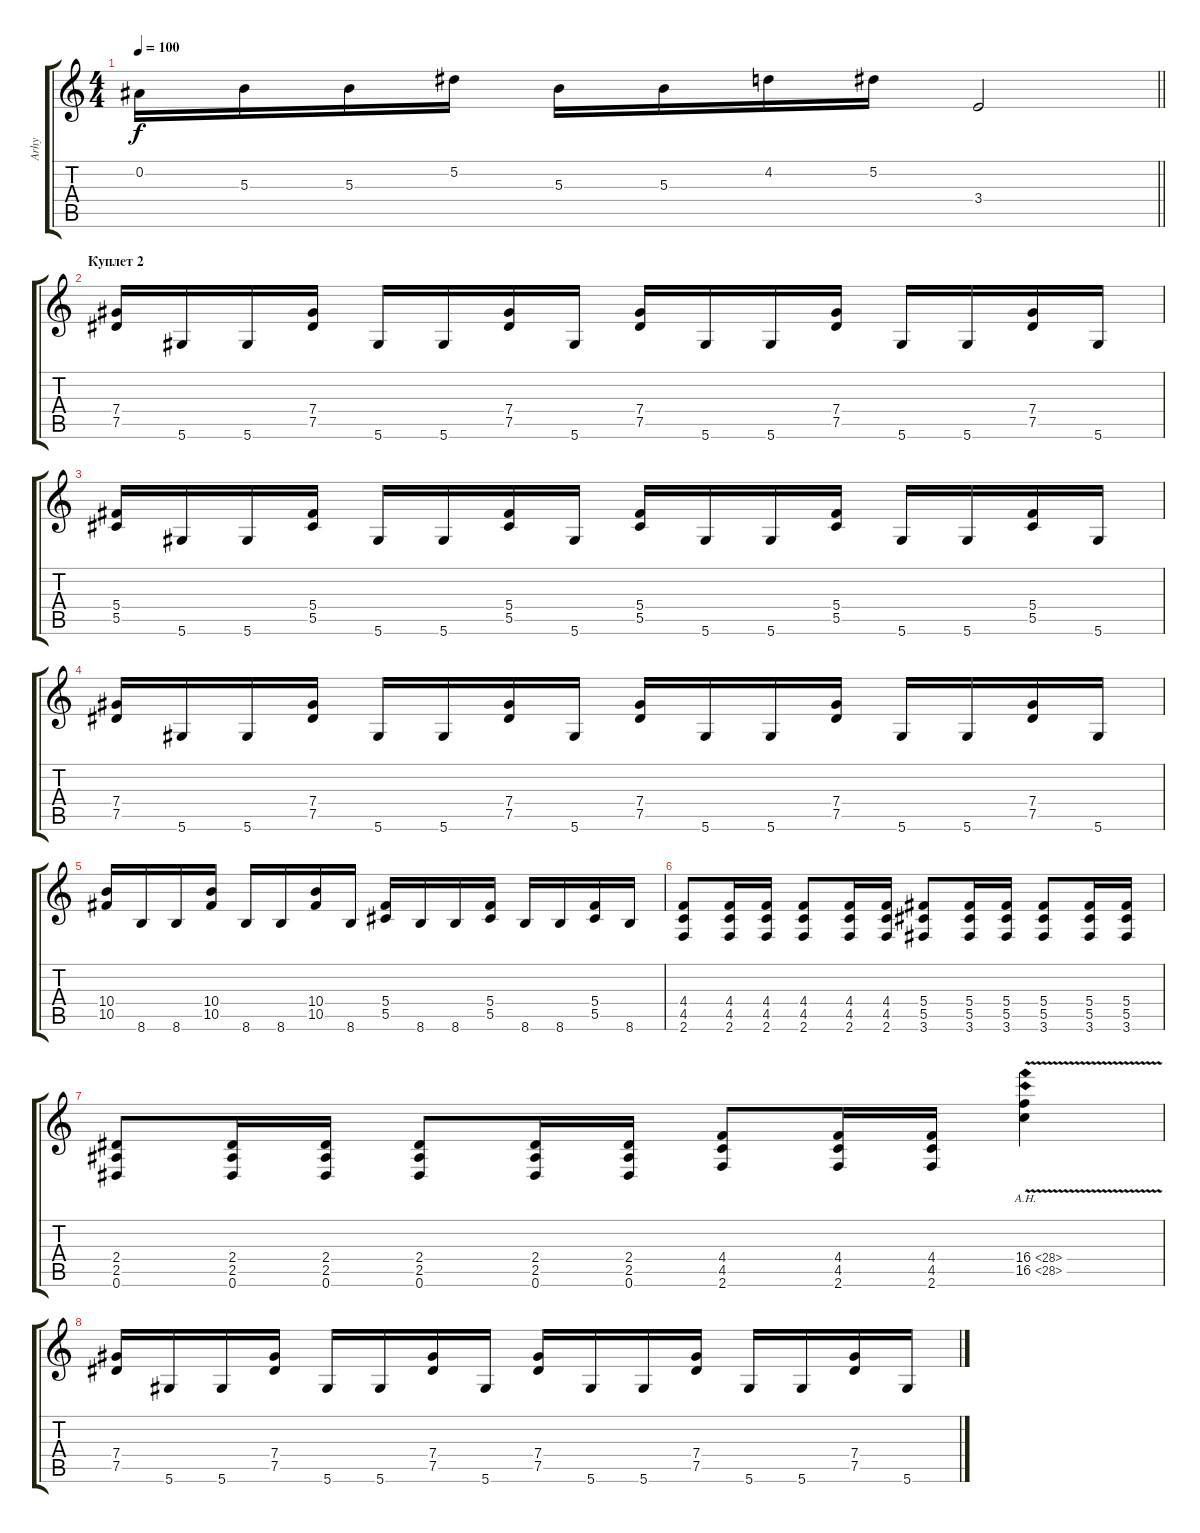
\track ("Arhy" "Arhy") {instrument distortionguitar}
\staff {score tabs}
\tuning (Eb4 Bb3 Gb3 Db3 Ab2 Eb2) {hide}
\ts (4 4)
\tempo 100
\clef g2
\barLineRight lightlight
\ks c
0.2.16{dy f} 5.3.16 5.3.16 5.2.16 5.3.16 5.3.16 4.2.16 5.2.16 3.4.2 |
\section ("" "Куплет 2")
(7.4 7.5).16 5.6.16 5.6.16 (7.4 7.5).16 5.6.16 5.6.16 (7.4 7.5).16 5.6.16 (7.4 7.5).16 5.6.16 5.6.16 (7.4 7.5).16 5.6.16 5.6.16 (7.4 7.5).16 5.6.16 |
(5.4 5.5).16 5.6.16 5.6.16 (5.4 5.5).16 5.6.16 5.6.16 (5.4 5.5).16 5.6.16 (5.4 5.5).16 5.6.16 5.6.16 (5.4 5.5).16 5.6.16 5.6.16 (5.4 5.5).16 5.6.16 |
(7.4 7.5).16 5.6.16 5.6.16 (7.4 7.5).16 5.6.16 5.6.16 (7.4 7.5).16 5.6.16 (7.4 7.5).16 5.6.16 5.6.16 (7.4 7.5).16 5.6.16 5.6.16 (7.4 7.5).16 5.6.16 |
(10.4 10.5).16 8.6.16 8.6.16 (10.4 10.5).16 8.6.16 8.6.16 (10.4 10.5).16 8.6.16 (5.4 5.5).16 8.6.16 8.6.16 (5.4 5.5).16 8.6.16 8.6.16 (5.4 5.5).16 8.6.16 |
(4.4 4.5 2.6).8 (4.4 4.5 2.6).16 (4.4 4.5 2.6).16 (4.4 4.5 2.6).8 (4.4 4.5 2.6).16 (4.4 4.5 2.6).16 (5.4 5.5 3.6).8 (5.4 5.5 3.6).16 (5.4 5.5 3.6).16 (5.4 5.5 3.6).8 (5.4 5.5 3.6).16 (5.4 5.5 3.6).16 |
(2.4 2.5 0.6).8 (2.4 2.5 0.6).16 (2.4 2.5 0.6).16 (2.4 2.5 0.6).8 (2.4 2.5 0.6).16 (2.4 2.5 0.6).16 (4.4 4.5 2.6).8 (4.4 4.5 2.6).16 (4.4 4.5 2.6).16 (16.4{ah 12 v} 16.5{ah 12 v}).4 |
(7.4 7.5).16 5.6.16 5.6.16 (7.4 7.5).16 5.6.16 5.6.16 (7.4 7.5).16 5.6.16 (7.4 7.5).16 5.6.16 5.6.16 (7.4 7.5).16 5.6.16 5.6.16 (7.4 7.5).16 5.6.16
